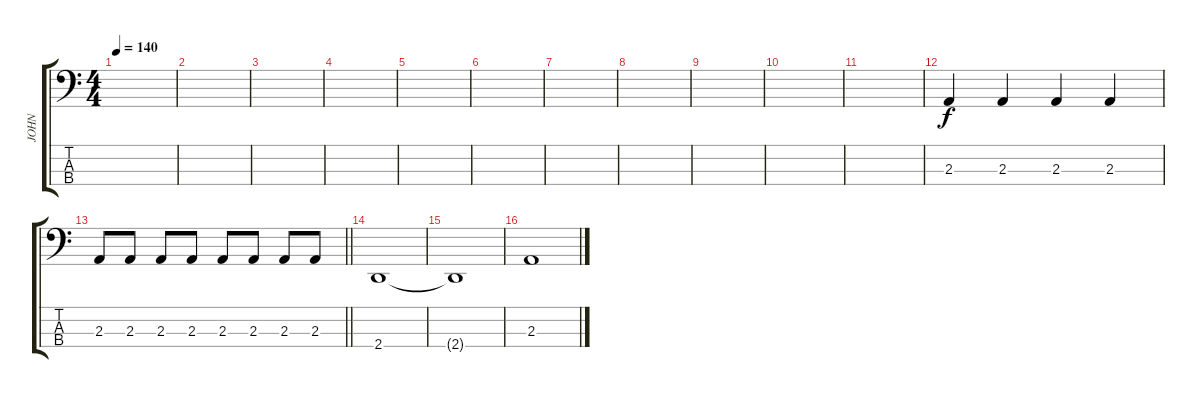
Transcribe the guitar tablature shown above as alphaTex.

\track ("JOHN" "JOHN") {instrument electricbasspick}
\staff {score tabs}
\tuning (F2 C2 G1 C1) {hide}
\ts (4 4)
\tempo 140
\clef f4
\ks c
|
|
|
|
|
|
|
|
|
|
|
2.3.4 2.3.4 2.3.4 2.3.4 |
\barLineRight lightlight
2.3.8 2.3.8 2.3.8 2.3.8 2.3.8 2.3.8 2.3.8 2.3.8 |
2.4.1 |
2.4{t}.1 |
2.3.1
